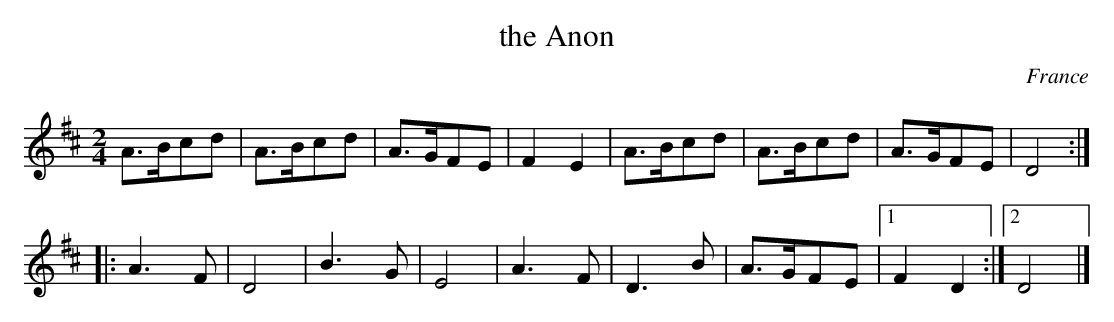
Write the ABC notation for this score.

X:1
T:the Anon
M:2/4
L:1/8
O:France
K:D
A>Bcd| A>Bcd| A>GFE| F2E2| A>Bcd| A>Bcd| A>GFE| D4 ::
A3F| D4| B3G| E4 | A3F| D3B| A>GFE|1 F2D2 :|2 D4 |]
